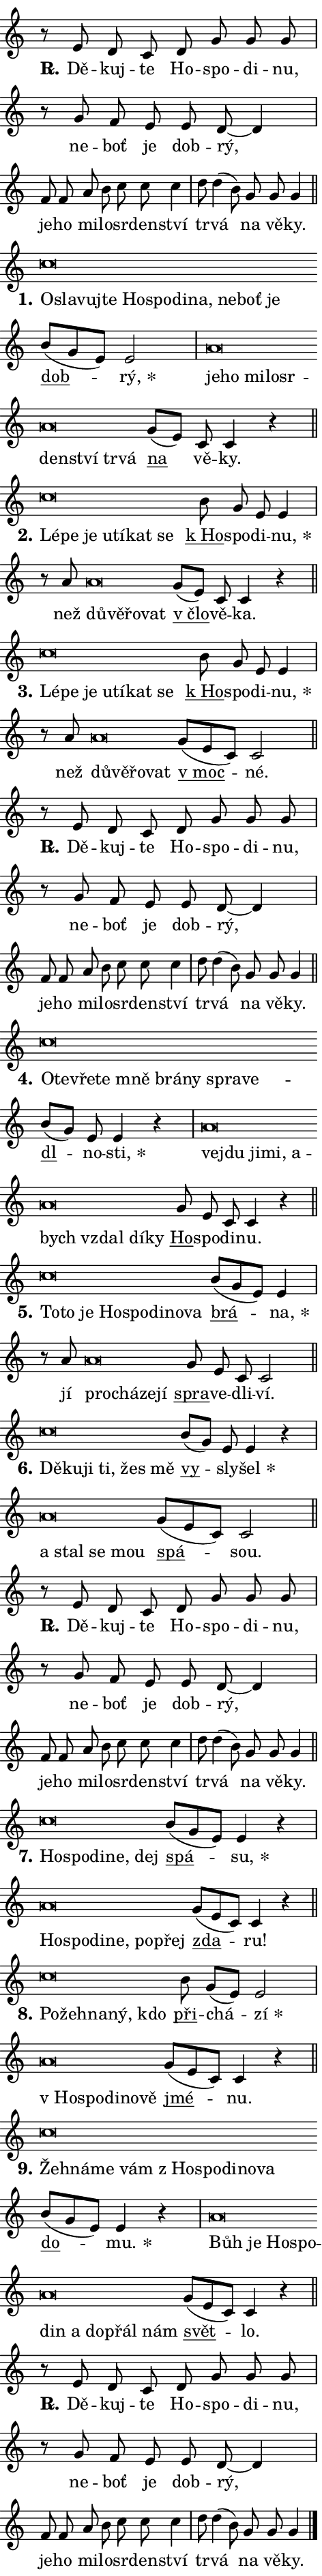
\version "2.24.0"
\header { tagline = "" }
\paper {
  indent = 0\cm
  top-margin = 0\cm
  right-margin = 0.13\cm % to fit lyric hyphens
  bottom-margin = 0\cm
  left-margin = 0\cm
  paper-width = 8\cm
  page-breaking = #ly:one-page-breaking
  system-system-spacing.basic-distance = #11
  score-system-spacing.basic-distance = #11
  ragged-last = ##f
}


%% Author: Thomas Morley
%% https://lists.gnu.org/archive/html/lilypond-user/2020-05/msg00002.html
#(define (line-position grob)
"Returns position of @var[grob} in current system:
   @code{'start}, if at first time-step
   @code{'end}, if at last time-step
   @code{'middle} otherwise
"
  (let* ((col (ly:item-get-column grob))
         (ln (ly:grob-object col 'left-neighbor))
         (rn (ly:grob-object col 'right-neighbor))
         (col-to-check-left (if (ly:grob? ln) ln col))
         (col-to-check-right (if (ly:grob? rn) rn col))
         (break-dir-left
           (and
             (ly:grob-property col-to-check-left 'non-musical #f)
             (ly:item-break-dir col-to-check-left)))
         (break-dir-right
           (and
             (ly:grob-property col-to-check-right 'non-musical #f)
             (ly:item-break-dir col-to-check-right))))
        (cond ((eqv? 1 break-dir-left) 'start)
              ((eqv? -1 break-dir-right) 'end)
              (else 'middle))))

#(define (tranparent-at-line-position vctor)
  (lambda (grob)
  "Relying on @code{line-position} select the relevant enry from @var{vctor}.
Used to determine transparency,"
    (case (line-position grob)
      ((end) (not (vector-ref vctor 0)))
      ((middle) (not (vector-ref vctor 1)))
      ((start) (not (vector-ref vctor 2))))))

noteHeadBreakVisibility =
#(define-music-function (break-visibility)(vector?)
"Makes @code{NoteHead}s transparent relying on @var{break-visibility}"
#{
  \override NoteHead.transparent =
    #(tranparent-at-line-position break-visibility)
#})

#(define delete-ledgers-for-transparent-note-heads
  (lambda (grob)
    "Reads whether a @code{NoteHead} is transparent.
If so this @code{NoteHead} is removed from @code{'note-heads} from
@var{grob}, which is supposed to be @code{LedgerLineSpanner}.
As a result ledgers are not printed for this @code{NoteHead}"
    (let* ((nhds-array (ly:grob-object grob 'note-heads))
           (nhds-list
             (if (ly:grob-array? nhds-array)
                 (ly:grob-array->list nhds-array)
                 '()))
           ;; Relies on the transparent-property being done before
           ;; Staff.LedgerLineSpanner.after-line-breaking is executed.
           ;; This is fragile ...
           (to-keep
             (remove
               (lambda (nhd)
                 (ly:grob-property nhd 'transparent #f))
               nhds-list)))
      ;; TODO find a better method to iterate over grob-arrays, similiar
      ;; to filter/remove etc for lists
      ;; For now rebuilt from scratch
      (set! (ly:grob-object grob 'note-heads)  '())
      (for-each
        (lambda (nhd)
          (ly:pointer-group-interface::add-grob grob 'note-heads nhd))
        to-keep))))

squashNotes = {
  \override NoteHead.X-extent = #'(-0.2 . 0.2)
  \override NoteHead.Y-extent = #'(-0.75 . 0)
  \override NoteHead.stencil =
    #(lambda (grob)
       (let ((pos (ly:grob-property grob 'staff-position)))
         (begin
           (if (< pos -7) (display "ERROR: Lower brevis then expected\n") (display ""))
           (if (<= pos -6) ly:text-interface::print ly:note-head::print))))
}
unSquashNotes = {
  \revert NoteHead.X-extent
  \revert NoteHead.Y-extent
  \revert NoteHead.stencil
}

hideNotes = \noteHeadBreakVisibility #begin-of-line-visible
unHideNotes = \noteHeadBreakVisibility #all-visible

% work-around for resetting accidentals
% https://lilypond.org/doc/v2.23/Documentation/notation/displaying-rhythms#unmetered-music
cadenzaMeasure = {
  \cadenzaOff
  \partial 1024 s1024
  \cadenzaOn
}

#(define-markup-command (accent layout props text) (markup?)
  "Underline accented syllable"
  (interpret-markup layout props
    #{\markup \override #'(offset . 4.3) \underline { #text }#}))

responsum = \markup \concat {
  "R" \hspace #-1.05 \path #0.1 #'((moveto 0 0.07) (lineto 0.9 0.8)) \hspace #0.05 "."
}

spaceSize = #0.6828661417322834 % exact space size for TeX Gyre Schola

\layout {
  \context {
    \Staff
    \remove "Time_signature_engraver"
    \override LedgerLineSpanner.after-line-breaking = #delete-ledgers-for-transparent-note-heads
  }
  \context {
    \Lyrics {
      \override LyricSpace.minimum-distance = \spaceSize
      \override LyricText.font-name = #"TeX Gyre Schola"
      \override LyricText.font-size = 1
      \override StanzaNumber.font-name = #"TeX Gyre Schola Bold"
      \override StanzaNumber.font-size = 1
    }
  }
  \context {
    \Score 
    \override NoteHead.text =
      #(lambda (grob) 
        (let ((pos (ly:grob-property grob 'staff-position)))
          #{\markup {
            \combine
              \halign #-0.55 \raise #(if (= pos -6) 0 0.5) \override #'(thickness . 2) \draw-line #'(3.2 . 0)
              \musicglyph "noteheads.sM1"
          }#}))
  }
}

% magnetic-lyrics.ily
%
%   written by
%     Jean Abou Samra <jean@abou-samra.fr>
%     Werner Lemberg <wl@gnu.org>
%
%   adapted by
%     Jiri Hon <jiri.hon@gmail.com>
%
% Version 2022-Apr-15

% https://www.mail-archive.com/lilypond-user@gnu.org/msg149350.html

#(define (Left_hyphen_pointer_engraver context)
   "Collect syllable-hyphen-syllable occurrences in lyrics and store
them in properties.  This engraver only looks to the left.  For
example, if the lyrics input is @code{foo -- bar}, it does the
following.

@itemize @bullet
@item
Set the @code{text} property of the @code{LyricHyphen} grob between
@q{foo} and @q{bar} to @code{foo}.

@item
Set the @code{left-hyphen} property of the @code{LyricText} grob with
text @q{foo} to the @code{LyricHyphen} grob between @q{foo} and
@q{bar}.
@end itemize

Use this auxiliary engraver in combination with the
@code{lyric-@/text::@/apply-@/magnetic-@/offset!} hook."
   (let ((hyphen #f)
         (text #f))
     (make-engraver
      (acknowledgers
       ((lyric-syllable-interface engraver grob source-engraver)
        (set! text grob)))
      (end-acknowledgers
       ((lyric-hyphen-interface engraver grob source-engraver)
        ;(when (not (grob::has-interface grob 'lyric-space-interface))
          (set! hyphen grob)));)
      ((stop-translation-timestep engraver)
       (when (and text hyphen)
         (ly:grob-set-object! text 'left-hyphen hyphen))
       (set! text #f)
       (set! hyphen #f)))))

#(define (lyric-text::apply-magnetic-offset! grob)
   "If the space between two syllables is less than the value in
property @code{LyricText@/.details@/.squash-threshold}, move the right
syllable to the left so that it gets concatenated with the left
syllable.

Use this function as a hook for
@code{LyricText@/.after-@/line-@/breaking} if the
@code{Left_@/hyphen_@/pointer_@/engraver} is active."
   (let ((hyphen (ly:grob-object grob 'left-hyphen #f)))
     (when hyphen
       (let ((left-text (ly:spanner-bound hyphen LEFT)))
         (when (grob::has-interface left-text 'lyric-syllable-interface)
           (let* ((common (ly:grob-common-refpoint grob left-text X))
                  (this-x-ext (ly:grob-extent grob common X))
                  (left-x-ext
                   (begin
                     ;; Trigger magnetism for left-text.
                     (ly:grob-property left-text 'after-line-breaking)
                     (ly:grob-extent left-text common X)))
                  ;; `delta` is the gap width between two syllables.
                  (delta (- (interval-start this-x-ext)
                            (interval-end left-x-ext)))
                  (details (ly:grob-property grob 'details))
                  (threshold (assoc-get 'squash-threshold details 0.2)))
             (when (< delta threshold)
               (let* (;; We have to manipulate the input text so that
                      ;; ligatures crossing syllable boundaries are not
                      ;; disabled.  For languages based on the Latin
                      ;; script this is essentially a beautification.
                      ;; However, for non-Western scripts it can be a
                      ;; necessity.
                      (lt (ly:grob-property left-text 'text))
                      (rt (ly:grob-property grob 'text))
                      (is-space (grob::has-interface hyphen 'lyric-space-interface))
                      (space (if is-space " " ""))
                      (extra-delta (if is-space spaceSize 0))
                      ;; Append new syllable.
                      (ltrt-space (if (and (string? lt) (string? rt))
                                (string-append lt space rt)
                                (make-concat-markup (list lt space rt))))
                      ;; Right-align `ltrt` to the right side.
                      (ltrt-space-markup (grob-interpret-markup
                               grob
                               (make-translate-markup
                                (cons (interval-length this-x-ext) 0)
                                (make-right-align-markup ltrt-space)))))
                 (begin
                   ;; Don't print `left-text`.
                   (ly:grob-set-property! left-text 'stencil #f)
                   ;; Set text and stencil (which holds all collected
                   ;; syllables so far) and shift it to the left.
                   (ly:grob-set-property! grob 'text ltrt-space)
                   (ly:grob-set-property! grob 'stencil ltrt-space-markup)
                   (ly:grob-translate-axis! grob (- (- delta extra-delta)) X))))))))))


#(define (lyric-hyphen::displace-bounds-first grob)
   ;; Make very sure this callback isn't triggered too early.
   (let ((left (ly:spanner-bound grob LEFT))
         (right (ly:spanner-bound grob RIGHT)))
     (ly:grob-property left 'after-line-breaking)
     (ly:grob-property right 'after-line-breaking)
     (ly:lyric-hyphen::print grob)))

squashThreshold = #0.4

\layout {
  \context {
    \Lyrics
    \consists #Left_hyphen_pointer_engraver
    \override LyricText.after-line-breaking =
      #lyric-text::apply-magnetic-offset!
    \override LyricHyphen.stencil = #lyric-hyphen::displace-bounds-first
    \override LyricText.details.squash-threshold = \squashThreshold
    \override LyricHyphen.minimum-distance = 0
    \override LyricHyphen.minimum-length = \squashThreshold
  }
}

squashText = \override LyricText.details.squash-threshold = 9999
unSquashText = \override LyricText.details.squash-threshold = \squashThreshold

leftText = \override LyricText.self-alignment-X = #LEFT
unLeftText = \revert LyricText.self-alignment-X

starOffset = #(lambda (grob) 
                (let ((x_offset (ly:self-alignment-interface::aligned-on-x-parent grob)))
                  (if (= x_offset 0) 0 (+ x_offset 1.2))))

star = #(define-music-function (syllable)(string?)
"Append star separator at the end of a syllable"
#{
  \once \override LyricText.X-offset = #starOffset
  \lyricmode { \markup {
    #syllable
    \override #'((font-name . "TeX Gyre Schola Bold")) \hspace #0.2 \lower #0.65 \larger "*"
  } }
#})

starAccent = #(define-music-function (syllable)(string?)
"Append star separator at the end of a syllable and make accent"
#{
  \once \override LyricText.X-offset = #starOffset
  \lyricmode { \markup {
    \accent #syllable
    \override #'((font-name . "TeX Gyre Schola Bold")) \hspace #0.2 \lower #0.65 \larger "*"
  } }
#})

breath = #(define-music-function (syllable)(string?)
"Append breathing indicator at the end of a syllable"
#{
  \lyricmode { \markup { #syllable "+" } }
#})

optionalBreath = #(define-music-function (syllable)(string?)
"Append optional breathing indicator at the end of a syllable"
#{
  \lyricmode { \markup { #syllable "(+)" } }
#})


\score {
    <<
        \new Voice = "melody" { \cadenzaOn \key c \major \relative { r8 e' d c d g g g \cadenzaMeasure \bar "|" r g f e e d~ d4 \cadenzaMeasure \bar "|" f8 f a b c c c4 \cadenzaMeasure \bar "|" d8 d4( b8)] g g g4 \cadenzaMeasure \bar "||" \break } }
        \new Lyrics \lyricsto "melody" { \lyricmode { \set stanza = \responsum
Dě -- kuj -- te Ho -- spo -- di -- nu, ne -- boť je dob -- rý, je -- ho mi -- lo -- sr -- den -- ství tr -- vá na vě -- ky. } }
    >>
    \layout {}
}

\score {
    <<
        \new Voice = "melody" { \cadenzaOn \key c \major \relative { \squashNotes c''\breve*1/16 \hideNotes \breve*1/16 \bar "" \breve*1/16 \bar "" \breve*1/16 \bar "" \breve*1/16 \bar "" \breve*1/16 \bar "" \breve*1/16 \bar "" \breve*1/16 \bar "" \breve*1/16 \bar "" \breve*1/16 \breve*1/16 \bar "" \unHideNotes \unSquashNotes \bar "" b8[( g e)] e2 \cadenzaMeasure \bar "|" \squashNotes a\breve*1/16 \hideNotes \breve*1/16 \bar "" \breve*1/16 \bar "" \breve*1/16 \bar "" \breve*1/16 \bar "" \breve*1/16 \bar "" \breve*1/16 \bar "" \breve*1/16 \breve*1/16 \bar "" \unHideNotes \unSquashNotes \bar "" g8[( e)] c c4 r \cadenzaMeasure \bar "||" \break } }
        \new Lyrics \lyricsto "melody" { \lyricmode { \set stanza = "1."
\leftText O -- \squashText sla -- vuj -- te Ho -- spo -- di -- na, ne -- boť je \unLeftText \unSquashText \markup \accent dob -- \star rý, \leftText je -- \squashText ho mi -- lo -- sr -- den -- ství tr -- vá \unLeftText \unSquashText \markup \accent na vě -- ky. } }
    >>
    \layout {}
}

\score {
    <<
        \new Voice = "melody" { \cadenzaOn \key c \major \relative { \squashNotes c''\breve*1/16 \hideNotes \breve*1/16 \bar "" \breve*1/16 \bar "" \breve*1/16 \bar "" \breve*1/16 \bar "" \breve*1/16 \breve*1/16 \bar "" \unHideNotes \unSquashNotes \bar "" b8 g e e4 \cadenzaMeasure \bar "|" r8 a \squashNotes a\breve*1/16 \hideNotes \breve*1/16 \bar "" \breve*1/16 \breve*1/16 \bar "" \unHideNotes \unSquashNotes \bar "" g8[( e)] c c4 r \cadenzaMeasure \bar "||" \break } }
        \new Lyrics \lyricsto "melody" { \lyricmode { \set stanza = "2."
\leftText Lé -- \squashText pe je u -- tí -- kat se \unLeftText \unSquashText \markup \accent "k Ho" -- spo -- di -- \star nu, než \leftText dů -- \squashText vě -- řo -- vat \unLeftText \unSquashText \markup \accent "v člo" -- vě -- ka. } }
    >>
    \layout {}
}

\score {
    <<
        \new Voice = "melody" { \cadenzaOn \key c \major \relative { \squashNotes c''\breve*1/16 \hideNotes \breve*1/16 \bar "" \breve*1/16 \bar "" \breve*1/16 \bar "" \breve*1/16 \bar "" \breve*1/16 \breve*1/16 \bar "" \unHideNotes \unSquashNotes \bar "" b8 g e e4 \cadenzaMeasure \bar "|" r8 a \squashNotes a\breve*1/16 \hideNotes \breve*1/16 \bar "" \breve*1/16 \breve*1/16 \bar "" \unHideNotes \unSquashNotes \bar "" g8[( e c)] c2 \cadenzaMeasure \bar "||" \break } }
        \new Lyrics \lyricsto "melody" { \lyricmode { \set stanza = "3."
\leftText Lé -- \squashText pe je u -- tí -- kat se \unLeftText \unSquashText \markup \accent "k Ho" -- spo -- di -- \star nu, než \leftText dů -- \squashText vě -- řo -- vat \unLeftText \unSquashText \markup \accent "v moc" -- né. } }
    >>
    \layout {}
}

\score {
    <<
        \new Voice = "melody" { \cadenzaOn \key c \major \relative { r8 e' d c d g g g \cadenzaMeasure \bar "|" r g f e e d~ d4 \cadenzaMeasure \bar "|" f8 f a b c c c4 \cadenzaMeasure \bar "|" d8 d4( b8)] g g g4 \cadenzaMeasure \bar "||" \break } }
        \new Lyrics \lyricsto "melody" { \lyricmode { \set stanza = \responsum
Dě -- kuj -- te Ho -- spo -- di -- nu, ne -- boť je dob -- rý, je -- ho mi -- lo -- sr -- den -- ství tr -- vá na vě -- ky. } }
    >>
    \layout {}
}

\score {
    <<
        \new Voice = "melody" { \cadenzaOn \key c \major \relative { \squashNotes c''\breve*1/16 \hideNotes \breve*1/16 \bar "" \breve*1/16 \bar "" \breve*1/16 \bar "" \breve*1/16 \bar "" \breve*1/16 \bar "" \breve*1/16 \bar "" \breve*1/16 \breve*1/16 \bar "" \unHideNotes \unSquashNotes \bar "" b8[( g)] e e4 r \cadenzaMeasure \bar "|" \squashNotes a\breve*1/16 \hideNotes \breve*1/16 \bar "" \breve*1/16 \bar "" \breve*1/16 \bar "" \breve*1/16 \bar "" \breve*1/16 \bar "" \breve*1/16 \bar "" \breve*1/16 \breve*1/16 \bar "" \unHideNotes \unSquashNotes \bar "" g8 e c c4 r \cadenzaMeasure \bar "||" \break } }
        \new Lyrics \lyricsto "melody" { \lyricmode { \set stanza = "4."
\leftText O -- \squashText te -- vře -- te mně brá -- ny spra -- ve -- \unLeftText \unSquashText \markup \accent dl -- no -- \star sti, \leftText ve -- \squashText jdu ji -- mi, a -- bych vzdal dí -- ky \unLeftText \unSquashText \markup \accent Ho -- spo -- di -- nu. } }
    >>
    \layout {}
}

\score {
    <<
        \new Voice = "melody" { \cadenzaOn \key c \major \relative { \squashNotes c''\breve*1/16 \hideNotes \breve*1/16 \bar "" \breve*1/16 \bar "" \breve*1/16 \bar "" \breve*1/16 \bar "" \breve*1/16 \bar "" \breve*1/16 \breve*1/16 \bar "" \unHideNotes \unSquashNotes \bar "" b8[( g e)] e4 \cadenzaMeasure \bar "|" r8 a \squashNotes a\breve*1/16 \hideNotes \breve*1/16 \bar "" \breve*1/16 \breve*1/16 \bar "" \unHideNotes \unSquashNotes \bar "" g8 e c c2 \cadenzaMeasure \bar "||" \break } }
        \new Lyrics \lyricsto "melody" { \lyricmode { \set stanza = "5."
\leftText To -- \squashText to je Ho -- spo -- di -- no -- va \unLeftText \unSquashText \markup \accent brá -- \star na, jí \leftText pro -- \squashText chá -- ze -- jí \unLeftText \unSquashText \markup \accent spra -- ve -- dli -- ví. } }
    >>
    \layout {}
}

\score {
    <<
        \new Voice = "melody" { \cadenzaOn \key c \major \relative { \squashNotes c''\breve*1/16 \hideNotes \breve*1/16 \bar "" \breve*1/16 \bar "" \breve*1/16 \bar "" \breve*1/16 \breve*1/16 \bar "" \unHideNotes \unSquashNotes \bar "" b8[( g)] e e4 r \cadenzaMeasure \bar "|" \squashNotes a\breve*1/16 \hideNotes \breve*1/16 \bar "" \breve*1/16 \breve*1/16 \bar "" \unHideNotes \unSquashNotes \bar "" g8[( e c)] c2 \cadenzaMeasure \bar "||" \break } }
        \new Lyrics \lyricsto "melody" { \lyricmode { \set stanza = "6."
\leftText Dě -- \squashText ku -- ji ti, žes mě \unLeftText \unSquashText \markup \accent vy -- sly -- \star šel \leftText a \squashText stal se mou \unLeftText \unSquashText \markup \accent spá -- sou. } }
    >>
    \layout {}
}

\score {
    <<
        \new Voice = "melody" { \cadenzaOn \key c \major \relative { r8 e' d c d g g g \cadenzaMeasure \bar "|" r g f e e d~ d4 \cadenzaMeasure \bar "|" f8 f a b c c c4 \cadenzaMeasure \bar "|" d8 d4( b8)] g g g4 \cadenzaMeasure \bar "||" \break } }
        \new Lyrics \lyricsto "melody" { \lyricmode { \set stanza = \responsum
Dě -- kuj -- te Ho -- spo -- di -- nu, ne -- boť je dob -- rý, je -- ho mi -- lo -- sr -- den -- ství tr -- vá na vě -- ky. } }
    >>
    \layout {}
}

\score {
    <<
        \new Voice = "melody" { \cadenzaOn \key c \major \relative { \squashNotes c''\breve*1/16 \hideNotes \breve*1/16 \bar "" \breve*1/16 \bar "" \breve*1/16 \breve*1/16 \bar "" \unHideNotes \unSquashNotes \bar "" b8[( g e)] e4 r \cadenzaMeasure \bar "|" \squashNotes a\breve*1/16 \hideNotes \breve*1/16 \bar "" \breve*1/16 \bar "" \breve*1/16 \bar "" \breve*1/16 \breve*1/16 \bar "" \unHideNotes \unSquashNotes \bar "" g8[( e c)] c4 r \cadenzaMeasure \bar "||" \break } }
        \new Lyrics \lyricsto "melody" { \lyricmode { \set stanza = "7."
\leftText Ho -- \squashText spo -- di -- ne, dej \unLeftText \unSquashText \markup \accent spá -- \star su, \leftText Ho -- \squashText spo -- di -- ne, po -- přej \unLeftText \unSquashText \markup \accent zda -- ru! } }
    >>
    \layout {}
}

\score {
    <<
        \new Voice = "melody" { \cadenzaOn \key c \major \relative { \squashNotes c''\breve*1/16 \hideNotes \breve*1/16 \bar "" \breve*1/16 \bar "" \breve*1/16 \breve*1/16 \bar "" \unHideNotes \unSquashNotes \bar "" b8 g[( e)] e2 \cadenzaMeasure \bar "|" \squashNotes a\breve*1/16 \hideNotes \breve*1/16 \bar "" \breve*1/16 \bar "" \breve*1/16 \breve*1/16 \bar "" \unHideNotes \unSquashNotes \bar "" g8[( e c)] c4 r \cadenzaMeasure \bar "||" \break } }
        \new Lyrics \lyricsto "melody" { \lyricmode { \set stanza = "8."
\leftText Po -- \squashText žeh -- na -- ný, kdo \unLeftText \unSquashText \markup \accent při -- chá -- \star zí \leftText "v Ho" -- \squashText spo -- di -- no -- vě \unLeftText \unSquashText \markup \accent jmé -- nu. } }
    >>
    \layout {}
}

\score {
    <<
        \new Voice = "melody" { \cadenzaOn \key c \major \relative { \squashNotes c''\breve*1/16 \hideNotes \breve*1/16 \bar "" \breve*1/16 \bar "" \breve*1/16 \bar "" \breve*1/16 \bar "" \breve*1/16 \bar "" \breve*1/16 \bar "" \breve*1/16 \breve*1/16 \bar "" \unHideNotes \unSquashNotes \bar "" b8[( g e)] e4 r \cadenzaMeasure \bar "|" \squashNotes a\breve*1/16 \hideNotes \breve*1/16 \bar "" \breve*1/16 \bar "" \breve*1/16 \bar "" \breve*1/16 \bar "" \breve*1/16 \bar "" \breve*1/16 \bar "" \breve*1/16 \breve*1/16 \bar "" \unHideNotes \unSquashNotes \bar "" g8[( e c)] c4 r \cadenzaMeasure \bar "||" \break } }
        \new Lyrics \lyricsto "melody" { \lyricmode { \set stanza = "9."
\leftText Žeh -- \squashText ná -- me vám "z Ho" -- spo -- di -- no -- va \unLeftText \unSquashText \markup \accent do -- \star mu. \leftText Bůh \squashText je Ho -- spo -- din a do -- přál nám \unLeftText \unSquashText \markup \accent svět -- lo. } }
    >>
    \layout {}
}

\score {
    <<
        \new Voice = "melody" { \cadenzaOn \key c \major \relative { r8 e' d c d g g g \cadenzaMeasure \bar "|" r g f e e d~ d4 \cadenzaMeasure \bar "|" f8 f a b c c c4 \cadenzaMeasure \bar "|" d8 d4( b8)] g g g4 \cadenzaMeasure \bar "||" \break } \bar "|." }
        \new Lyrics \lyricsto "melody" { \lyricmode { \set stanza = \responsum
Dě -- kuj -- te Ho -- spo -- di -- nu, ne -- boť je dob -- rý, je -- ho mi -- lo -- sr -- den -- ství tr -- vá na vě -- ky. } }
    >>
    \layout {}
}
